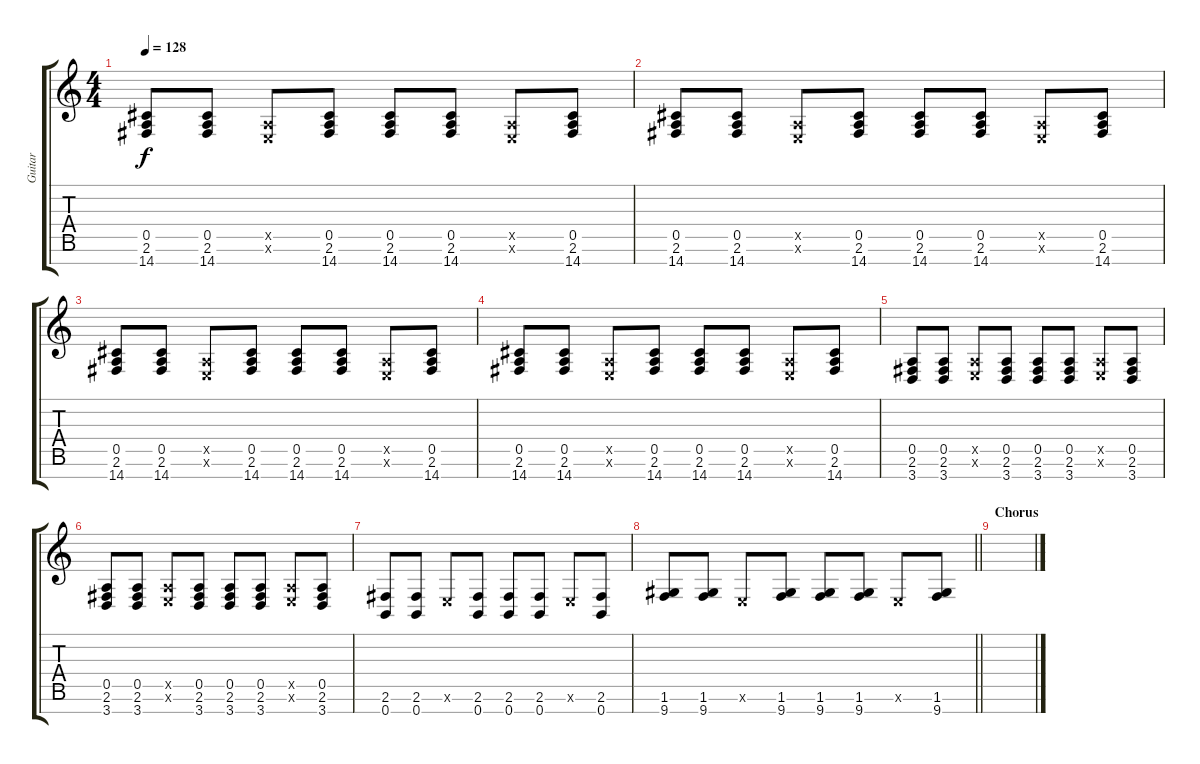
\track ("Guitar" "Guitar") {instrument acousticguitarsteel}
\staff {score tabs}
\tuning (E4 B3 G3 D3 A2 E2 B1) {hide}
\ts (4 4)
\tempo 128
\clef g2
\ks c
(0.5 2.6 14.7).8{dy f} (0.5 2.6 14.7).8 (0.5{x} 0.6{x}).8 (0.5 2.6 14.7).8 (0.5 2.6 14.7).8 (0.5 2.6 14.7).8 (0.5{x} 0.6{x}).8 (0.5 2.6 14.7).8 |
(0.5 2.6 14.7).8 (0.5 2.6 14.7).8 (0.5{x} 0.6{x}).8 (0.5 2.6 14.7).8 (0.5 2.6 14.7).8 (0.5 2.6 14.7).8 (0.5{x} 0.6{x}).8 (0.5 2.6 14.7).8 |
(0.5 2.6 14.7).8 (0.5 2.6 14.7).8 (0.5{x} 0.6{x}).8 (0.5 2.6 14.7).8 (0.5 2.6 14.7).8 (0.5 2.6 14.7).8 (0.5{x} 0.6{x}).8 (0.5 2.6 14.7).8 |
(0.5 2.6 14.7).8 (0.5 2.6 14.7).8 (0.5{x} 0.6{x}).8 (0.5 2.6 14.7).8 (0.5 2.6 14.7).8 (0.5 2.6 14.7).8 (0.5{x} 0.6{x}).8 (0.5 2.6 14.7).8 |
(0.5 2.6 3.7).8 (0.5 2.6 3.7).8 (0.5{x} 0.6{x}).8 (0.5 2.6 3.7).8 (0.5 2.6 3.7).8 (0.5 2.6 3.7).8 (0.5{x} 0.6{x}).8 (0.5 2.6 3.7).8 |
(0.5 2.6 3.7).8 (0.5 2.6 3.7).8 (0.5{x} 0.6{x}).8 (0.5 2.6 3.7).8 (0.5 2.6 3.7).8 (0.5 2.6 3.7).8 (0.5{x} 0.6{x}).8 (0.5 2.6 3.7).8 |
(2.6 0.7).8 (2.6 0.7).8 0.6{x}.8 (2.6 0.7).8 (2.6 0.7).8 (2.6 0.7).8 0.6{x}.8 (2.6 0.7).8 |
\barLineRight lightlight
(1.6 9.7).8 (1.6 9.7).8 0.6{x}.8 (1.6 9.7).8 (1.6 9.7).8 (1.6 9.7).8 0.6{x}.8 (1.6 9.7).8 |
\section ("" "Chorus")
